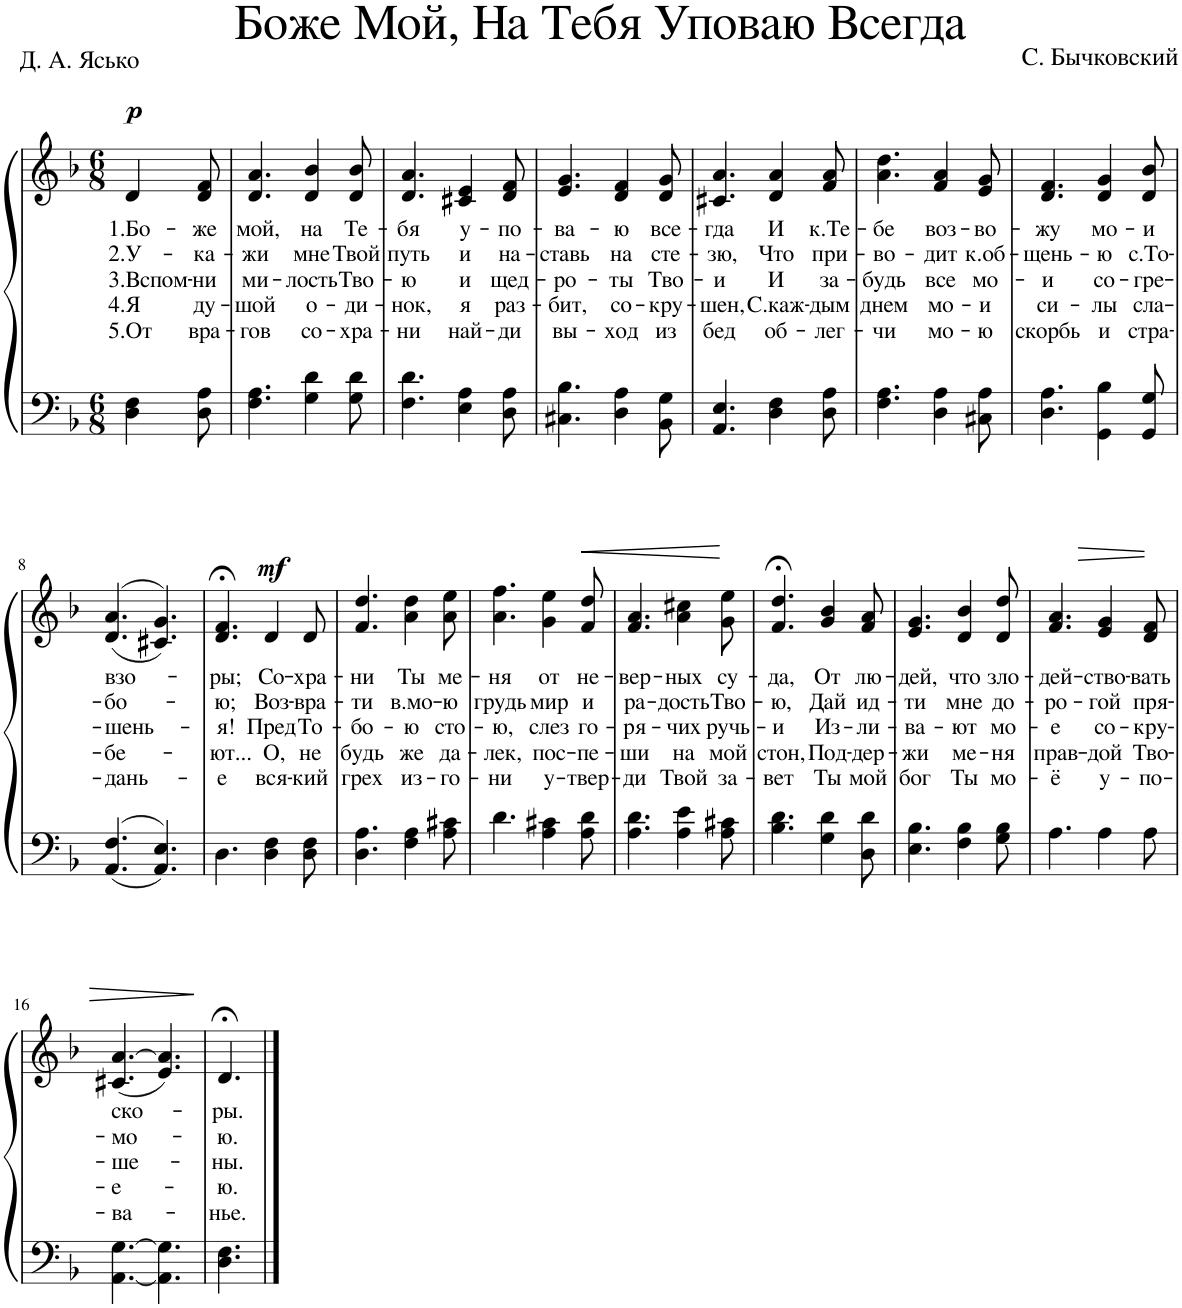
**kern	**kern	**text	**text	**text	**text	**text	**dynam
*part1	*part1	*part1	*part1	*part1	*part1	*part1	*part1
*staff2	*staff1	*staff1	*staff1	*staff1	*staff1	*staff1	*staff1/2
*I"Piano	*	*	*	*	*	*	*
*I'Pno.	*	*	*	*	*	*	*
*clefF4	*clefG2	*	*	*	*	*	*
*k[b-]	*k[b-]	*	*	*	*	*	*
*M6/8	*M6/8	*	*	*	*	*	*
=1	=1	=1	=1	=1	=1	=1	=1
!	!	!LO:LY:b	!LO:LY:b	!LO:LY:b	!LO:LY:b	!LO:LY:b	!LO:DY:a
4D\ 4F\	4d/	1.Бо-	2.У-	3.Вспом-	4.Я	5.От	p
!	!	!LO:LY:b	!LO:LY:b	!LO:LY:b	!LO:LY:b	!LO:LY:b	!
8D\ 8A\	8d/ 8f/	-же	-ка-	-ни	ду-	вра-	.
=2	=2	=2	=2	=2	=2	=2	=2
!	!	!LO:LY:b	!LO:LY:b	!LO:LY:b	!LO:LY:b	!LO:LY:b	!
4.F\ 4.A\	4.d/ 4.a/	мой,	-жи	ми-	-шой	-гов	.
!	!	!LO:LY:b	!LO:LY:b	!LO:LY:b	!LO:LY:b	!LO:LY:b	!
4G\ 4d\	4d/ 4b-/	на	мне	-лость	о-	со-	.
!	!	!LO:LY:b	!LO:LY:b	!LO:LY:b	!LO:LY:b	!LO:LY:b	!
8G\ 8d\	8d/ 8b-/	Те-	Твой	Тво-	-ди-	-хра-	.
=3	=3	=3	=3	=3	=3	=3	=3
!	!	!LO:LY:b	!LO:LY:b	!LO:LY:b	!LO:LY:b	!LO:LY:b	!
4.F\ 4.d\	4.d/ 4.a/	-бя	путь	-ю	-нок,	-ни	.
!	!	!LO:LY:b	!LO:LY:b	!LO:LY:b	!LO:LY:b	!LO:LY:b	!
4E\ 4A\	4c#X/ 4e/	у-	и	и	я	най-	.
!	!	!LO:LY:b	!LO:LY:b	!LO:LY:b	!LO:LY:b	!LO:LY:b	!
8D\ 8A\	8d/ 8f/	-по-	на-	щед-	раз-	-ди	.
=4	=4	=4	=4	=4	=4	=4	=4
!	!	!LO:LY:b	!LO:LY:b	!LO:LY:b	!LO:LY:b	!LO:LY:b	!
4.C#X\ 4.B-\	4.e/ 4.g/	-ва-	-ставь	-ро-	-бит,	вы-	.
!	!	!LO:LY:b	!LO:LY:b	!LO:LY:b	!LO:LY:b	!LO:LY:b	!
4D\ 4A\	4d/ 4f/	-ю	на	-ты	со-	-ход	.
!	!	!LO:LY:b	!LO:LY:b	!LO:LY:b	!LO:LY:b	!LO:LY:b	!
8BB-\ 8G\	8d/ 8g/	все-	сте-	Тво-	-кру-	из	.
=5	=5	=5	=5	=5	=5	=5	=5
!	!	!LO:LY:b	!LO:LY:b	!LO:LY:b	!LO:LY:b	!LO:LY:b	!
4.AA/ 4.E/	4.c#X/ 4.a/	-гда	-зю,	-и	-шен,	бед	.
!	!	!LO:LY:b	!LO:LY:b	!LO:LY:b	!LO:LY:b	!LO:LY:b	!
4D\ 4F\	4d/ 4a/	И	Что	И	С.каж-	об-	.
!	!	!LO:LY:b	!LO:LY:b	!LO:LY:b	!LO:LY:b	!LO:LY:b	!
8D\ 8A\	8f/ 8a/	к.Те-	при-	за-	-дым	-лег-	.
=6	=6	=6	=6	=6	=6	=6	=6
!	!	!LO:LY:b	!LO:LY:b	!LO:LY:b	!LO:LY:b	!LO:LY:b	!
4.F\ 4.A\	4.a\ 4.dd\	-бе	-во-	-будь	днем	-чи	.
!	!	!LO:LY:b	!LO:LY:b	!LO:LY:b	!LO:LY:b	!LO:LY:b	!
4D\ 4A\	4f/ 4a/	воз-	-дит	все	мо-	мо-	.
!	!	!LO:LY:b	!LO:LY:b	!LO:LY:b	!LO:LY:b	!LO:LY:b	!
8C#X\ 8A\	8e/ 8g/	-во-	к.об-	мо-	-и	-ю	.
=7	=7	=7	=7	=7	=7	=7	=7
!	!	!LO:LY:b	!LO:LY:b	!LO:LY:b	!LO:LY:b	!LO:LY:b	!
4.D\ 4.A\	4.d/ 4.f/	-жу	-щень-	-и	си-	скорбь	.
!	!	!LO:LY:b	!LO:LY:b	!LO:LY:b	!LO:LY:b	!LO:LY:b	!
4GG\ 4B-\	4d/ 4g/	мо-	-ю	со-	-лы	и	.
!	!	!LO:LY:b	!LO:LY:b	!LO:LY:b	!LO:LY:b	!LO:LY:b	!
8GG/ 8G/	8d/ 8b-/	-и	с.То-	-гре-	сла-	стра-	.
!!LO:LB:g=z
=8	=8	=8	=8	=8	=8	=8	=8
!	!	!LO:LY:b	!LO:LY:b	!LO:LY:b	!LO:LY:b	!LO:LY:b	!
4.AA/ 4.F/	(>(4.d/ 4.a/	взо-	-бо-	-шень-	-бе-	-дань-	.
4.AA/ 4.E/	4.c#X/ 4.g/))	.	.	.	.	.	.
=9	=9	=9	=9	=9	=9	=9	=9
!	!	!LO:LY:b	!LO:LY:b	!LO:LY:b	!LO:LY:b	!LO:LY:b	!
4.D\	4.d/;< 4.f/;<	-ры;	-ю;	-я!	-ют...	-е	.
!	!	!LO:LY:b	!LO:LY:b	!LO:LY:b	!LO:LY:b	!LO:LY:b	!LO:DY:a
4D\ 4F\	4d/	Со-	Воз-	Пред	О,	вся-	mf
!	!	!LO:LY:b	!LO:LY:b	!LO:LY:b	!LO:LY:b	!LO:LY:b	!
8D\ 8F\	8d/	-хра-	-вра-	То-	не	-кий	.
=10	=10	=10	=10	=10	=10	=10	=10
!	!	!LO:LY:b	!LO:LY:b	!LO:LY:b	!LO:LY:b	!LO:LY:b	!
4.D\ 4.A\	4.f/ 4.dd/	-ни	-ти	-бо-	будь	грех	.
!	!	!LO:LY:b	!LO:LY:b	!LO:LY:b	!LO:LY:b	!LO:LY:b	!
4F\ 4A\	4a\ 4dd\	Ты	в.мо-	-ю	же	из-	.
!	!	!LO:LY:b	!LO:LY:b	!LO:LY:b	!LO:LY:b	!LO:LY:b	!
8A\ 8c#X\	8a\ 8ee\	ме-	-ю	сто-	да-	-го-	.
=11	=11	=11	=11	=11	=11	=11	=11
!	!	!LO:LY:b	!LO:LY:b	!LO:LY:b	!LO:LY:b	!LO:LY:b	!
4.d\	4.a\ 4.ff\	-ня	грудь	-ю,	-лек,	-ни	.
!	!	!LO:LY:b	!LO:LY:b	!LO:LY:b	!LO:LY:b	!LO:LY:b	!
4A\ 4c#X\	4g\ 4ee\	от	мир	слез	пос-	у-	.
!	!	!LO:LY:b	!LO:LY:b	!LO:LY:b	!LO:LY:b	!LO:LY:b	!LO:HP:b
8A\ 8d\	8f/ 8dd/	не-	и	го-	-пе-	-твер-	<
=12	=12	=12	=12	=12	=12	=12	=12
!	!	!LO:LY:b	!LO:LY:b	!LO:LY:b	!LO:LY:b	!LO:LY:b	!
4.A\ 4.d\	4.f/ 4.a/	-вер-	ра-	-ря-	-ши	-ди	.
!	!	!LO:LY:b	!LO:LY:b	!LO:LY:b	!LO:LY:b	!LO:LY:b	!
4A\ 4e\	4a\ 4cc#X\	-ных	-дость	-чих	на	Твой	.
!	!	!LO:LY:b	!LO:LY:b	!LO:LY:b	!LO:LY:b	!LO:LY:b	!
8A\ 8c#X\	8g\ 8ee\	су-	Тво-	ручь-	мой	за-	[
=13	=13	=13	=13	=13	=13	=13	=13
!	!	!LO:LY:b	!LO:LY:b	!LO:LY:b	!LO:LY:b	!LO:LY:b	!
4.B-\ 4.d\	4.f/;< 4.dd/;<	-да,	-ю,	-и	стон,	-вет	.
!	!	!LO:LY:b	!LO:LY:b	!LO:LY:b	!LO:LY:b	!LO:LY:b	!
4G\ 4d\	4g/ 4b-/	От	Дай	Из-	Под-	Ты	.
!	!	!LO:LY:b	!LO:LY:b	!LO:LY:b	!LO:LY:b	!LO:LY:b	!
8D\ 8d\	8f/ 8a/	лю-	ид-	-ли-	-дер-	мой	.
=14	=14	=14	=14	=14	=14	=14	=14
!	!	!LO:LY:b	!LO:LY:b	!LO:LY:b	!LO:LY:b	!LO:LY:b	!
4.E\ 4.B-\	4.e/ 4.g/	-дей,	-ти	-ва-	-жи	бог	.
!	!	!LO:LY:b	!LO:LY:b	!LO:LY:b	!LO:LY:b	!LO:LY:b	!
4F\ 4B-\	4d/ 4b-/	что	мне	-ют	ме-	Ты	.
!	!	!LO:LY:b	!LO:LY:b	!LO:LY:b	!LO:LY:b	!LO:LY:b	!
8G\ 8B-\	8d/ 8dd/	зло-	до-	мо-	-ня	мо-	.
=15	=15	=15	=15	=15	=15	=15	=15
!	!	!LO:LY:b	!LO:LY:b	!LO:LY:b	!LO:LY:b	!LO:LY:b	!
4.A\	4.f/ 4.a/	-дей-	-ро-	-е	прав-	-ё	.
!	!	!LO:LY:b	!LO:LY:b	!LO:LY:b	!LO:LY:b	!LO:LY:b	!LO:HP:b
4A\	4e/ 4g/	-ство-	-гой	со-	-дой	у-	>
!	!	!LO:LY:b	!LO:LY:b	!LO:LY:b	!LO:LY:b	!LO:LY:b	!
8A\	8d/ 8f/	-вать	пря-	-кру-	Тво-	-по-	.
!!LO:LB:g=z
=16	=16	=16	=16	=16	=16	=16	=16
!	!	!LO:LY:b	!LO:LY:b	!LO:LY:b	!LO:LY:b	!LO:LY:b	!
[4.AA\ [4.G\	(<4.c#X/ [4.a/	ско-	-мо-	-ше-	-е-	-ва-	.
4.AA\] 4.G\]	4.e/ 4.a/])	.	.	.	.	.	.
.	.	.	.	.	.	.	]
=17	=17	=17	=17	=17	=17	=17	=17
!	!	!LO:LY:b	!LO:LY:b	!LO:LY:b	!LO:LY:b	!LO:LY:b	!
4.D\ 4.F\	4.d;</	-ры.	-ю.	-ны.	-ю.	-нье.	.
==	==	==	==	==	==	==	==
*-	*-	*-	*-	*-	*-	*-	*-
